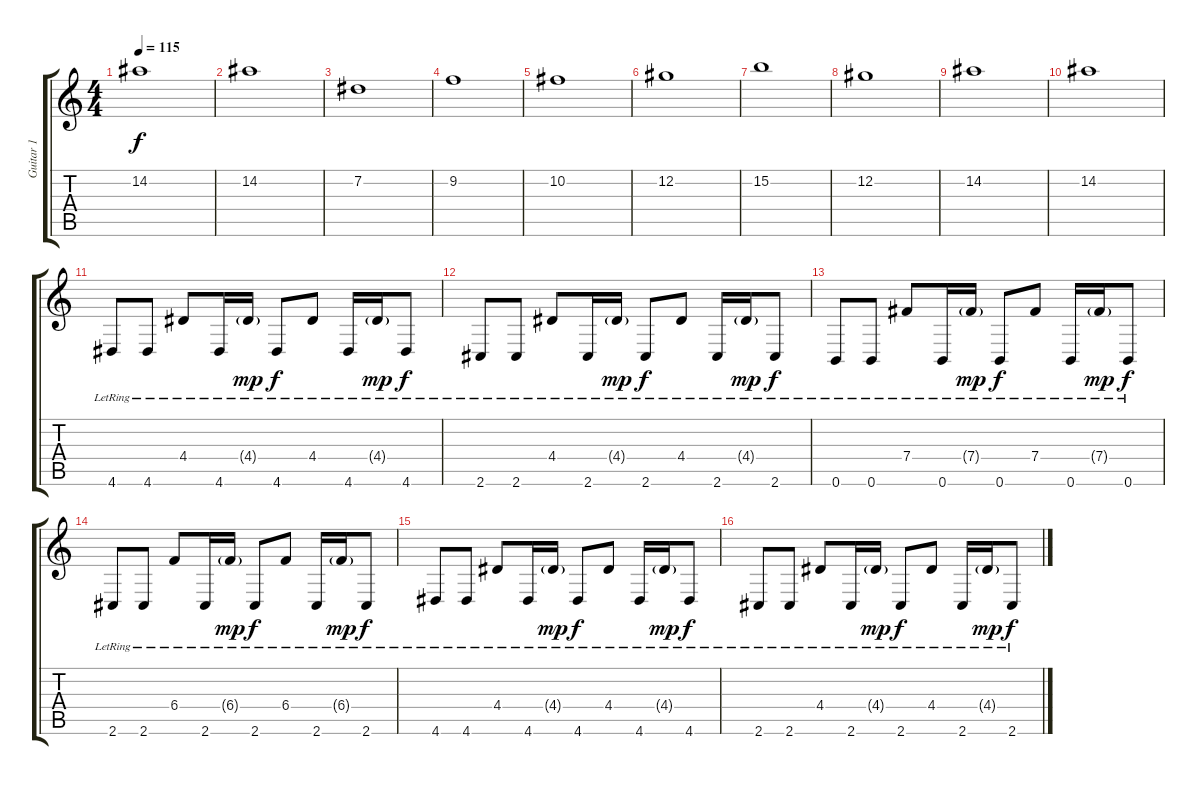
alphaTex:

\track ("Guitar 1" "Guitar 1") {instrument distortionguitar}
\staff {score tabs}
\tuning (Db4 Ab3 E3 B2 Gb2 B1) {hide}
\ts (4 4)
\tempo 115
\clef g2
\ks c
14.2.1{dy f} |
14.2.1 |
7.2.1 |
9.2.1 |
10.2.1 |
12.2.1 |
15.2.1 |
12.2.1 |
14.2.1 |
14.2.1 |
4.6{lr}.8{instrument electricguitarclean} 4.6{lr}.8 4.4{lr}.8 4.6{lr}.16 4.4{g lr}.16{dy mp} 4.6{lr}.8{dy f} 4.4{lr}.8 4.6{lr}.16 4.4{g lr}.16{dy mp} 4.6{lr}.8{dy f} |
2.6{lr}.8 2.6{lr}.8 4.4{lr}.8 2.6{lr}.16 4.4{g lr}.16{dy mp} 2.6{lr}.8{dy f} 4.4{lr}.8 2.6{lr}.16 4.4{g lr}.16{dy mp} 2.6{lr}.8{dy f} |
0.6{lr}.8 0.6{lr}.8 7.4{lr}.8 0.6{lr}.16 7.4{g lr}.16{dy mp} 0.6{lr}.8{dy f} 7.4{lr}.8 0.6{lr}.16 7.4{g lr}.16{dy mp} 0.6{lr}.8{dy f} |
2.6{lr}.8 2.6{lr}.8 6.4{lr}.8 2.6{lr}.16 6.4{g lr}.16{dy mp} 2.6{lr}.8{dy f} 6.4{lr}.8 2.6{lr}.16 6.4{g lr}.16{dy mp} 2.6{lr}.8{dy f} |
4.6{lr}.8 4.6{lr}.8 4.4{lr}.8 4.6{lr}.16 4.4{g lr}.16{dy mp} 4.6{lr}.8{dy f} 4.4{lr}.8 4.6{lr}.16 4.4{g lr}.16{dy mp} 4.6{lr}.8{dy f} |
2.6{lr}.8 2.6{lr}.8 4.4{lr}.8 2.6{lr}.16 4.4{g lr}.16{dy mp} 2.6{lr}.8{dy f} 4.4{lr}.8 2.6{lr}.16 4.4{g lr}.16{dy mp} 2.6{lr}.8{dy f}
